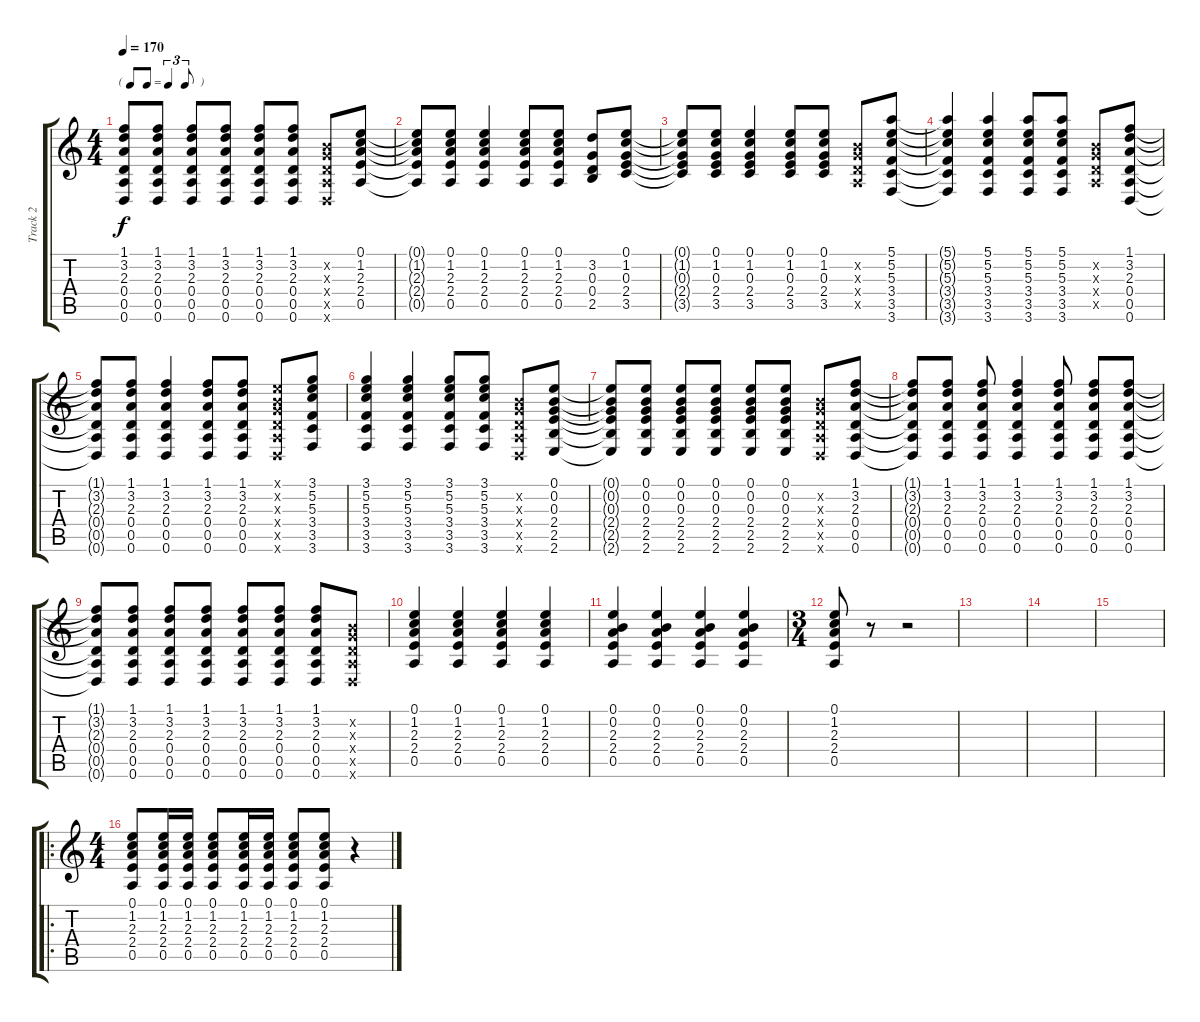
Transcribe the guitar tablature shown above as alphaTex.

\track ("Track 2" "Track 2") {instrument electricguitarjazz}
\staff {score tabs}
\tuning (E4 B3 G3 D3 A2 D2) {hide}
\ts (4 4)
\tf triplet8th
\tempo 170
\clef g2
\ks c
(1.1{t} 3.2{t} 2.3{t} 0.4{t} 0.5{t} 0.6{t}).8{dy f} (1.1 3.2 2.3 0.4 0.5 0.6).8 (1.1 3.2 2.3 0.4 0.5 0.6).8 (1.1 3.2 2.3 0.4 0.5 0.6).8 (1.1 3.2 2.3 0.4 0.5 0.6).8 (1.1 3.2 2.3 0.4 0.5 0.6).8 (0.2{x} 0.3{x} 0.4{x} 0.5{x} 0.6{x}).8 (0.1 1.2 2.3 2.4 0.5).8 |
(0.1{t} 1.2{t} 2.3{t} 2.4{t} 0.5{t}).8 (0.1 1.2 2.3 2.4 0.5).8 (0.1 1.2 2.3 2.4 0.5).4 (0.1 1.2 2.3 2.4 0.5).8 (0.1 1.2 2.3 2.4 0.5).8 (3.2 0.3 0.4 2.5).8 (0.1 1.2 0.3 2.4 3.5).8 |
(0.1{t} 1.2{t} 0.3{t} 2.4{t} 3.5{t}).8 (0.1 1.2 0.3 2.4 3.5).8 (0.1 1.2 0.3 2.4 3.5).4 (0.1 1.2 0.3 2.4 3.5).8 (0.1 1.2 0.3 2.4 3.5).8 (0.2{x} 0.3{x} 0.4{x} 0.5{x}).8 (5.1 5.2 5.3 3.4 3.5 3.6).8 |
(5.1{t} 5.2{t} 5.3{t} 3.4{t} 3.5{t} 3.6{t}).4 (5.1 5.2 5.3 3.4 3.5 3.6).4 (5.1 5.2 5.3 3.4 3.5 3.6).8 (5.1 5.2 5.3 3.4 3.5 3.6).8 (0.2{x} 0.3{x} 0.4{x} 0.5{x}).8 (1.1 3.2 2.3 0.4 0.5 0.6).8 |
(1.1{t} 3.2{t} 2.3{t} 0.4{t} 0.5{t} 0.6{t}).8 (1.1 3.2 2.3 0.4 0.5 0.6).8 (1.1 3.2 2.3 0.4 0.5 0.6).4 (1.1 3.2 2.3 0.4 0.5 0.6).8 (1.1 3.2 2.3 0.4 0.5 0.6).8 (0.1{x} 0.2{x} 0.3{x} 0.4{x} 0.5{x} 0.6{x}).8 (3.1 5.2 5.3 3.4 3.5 3.6).8 |
(3.1 5.2 5.3 3.4 3.5 3.6).4 (3.1 5.2 5.3 3.4 3.5 3.6).4 (3.1 5.2 5.3 3.4 3.5 3.6).8 (3.1 5.2 5.3 3.4 3.5 3.6).8 (0.2{x} 0.3{x} 0.4{x} 0.5{x} 0.6{x}).8 (0.1 0.2 0.3 2.4 2.5 2.6).8 |
(0.1{t} 0.2{t} 0.3{t} 2.4{t} 2.5{t} 2.6{t}).8 (0.1 0.2 0.3 2.4 2.5 2.6).8 (0.1 0.2 0.3 2.4 2.5 2.6).8 (0.1 0.2 0.3 2.4 2.5 2.6).8 (0.1 0.2 0.3 2.4 2.5 2.6).8 (0.1 0.2 0.3 2.4 2.5 2.6).8 (0.2{x} 0.3{x} 0.4{x} 0.5{x} 0.6{x}).8 (1.1 3.2 2.3 0.4 0.5 0.6).8 |
(1.1{t} 3.2{t} 2.3{t} 0.4{t} 0.5{t} 0.6{t}).8 (1.1 3.2 2.3 0.4 0.5 0.6).8 (1.1 3.2 2.3 0.4 0.5 0.6).8 (1.1 3.2 2.3 0.4 0.5 0.6).4 (1.1 3.2 2.3 0.4 0.5 0.6).8 (1.1 3.2 2.3 0.4 0.5 0.6).8 (1.1 3.2 2.3 0.4 0.5 0.6).8 |
(1.1{t} 3.2{t} 2.3{t} 0.4{t} 0.5{t} 0.6{t}).8 (1.1 3.2 2.3 0.4 0.5 0.6).8 (1.1 3.2 2.3 0.4 0.5 0.6).8 (1.1 3.2 2.3 0.4 0.5 0.6).8 (1.1 3.2 2.3 0.4 0.5 0.6).8 (1.1 3.2 2.3 0.4 0.5 0.6).8 (1.1 3.2 2.3 0.4 0.5 0.6).8 (0.2{x} 0.3{x} 0.4{x} 0.5{x} 0.6{x}).8 |
(0.1 1.2 2.3 2.4 0.5).4 (0.1 1.2 2.3 2.4 0.5).4 (0.1 1.2 2.3 2.4 0.5).4 (0.1 1.2 2.3 2.4 0.5).4 |
(0.1 0.2 2.3 2.4 0.5).4 (0.1 0.2 2.3 2.4 0.5).4 (0.1 0.2 2.3 2.4 0.5).4 (0.1 0.2 2.3 2.4 0.5).4 |
\ts (3 4)
(0.1 1.2 2.3 2.4 0.5).8 r.8 r.2 |
|
|
|
\ro
\ts (4 4)
(0.1 1.2 2.3 2.4 0.5).8 (0.1 1.2 2.3 2.4 0.5).16 (0.1 1.2 2.3 2.4 0.5).16 (0.1 1.2 2.3 2.4 0.5).8 (0.1 1.2 2.3 2.4 0.5).16 (0.1 1.2 2.3 2.4 0.5).16 (0.1 1.2 2.3 2.4 0.5).8 (0.1 1.2 2.3 2.4 0.5).8 r.4
